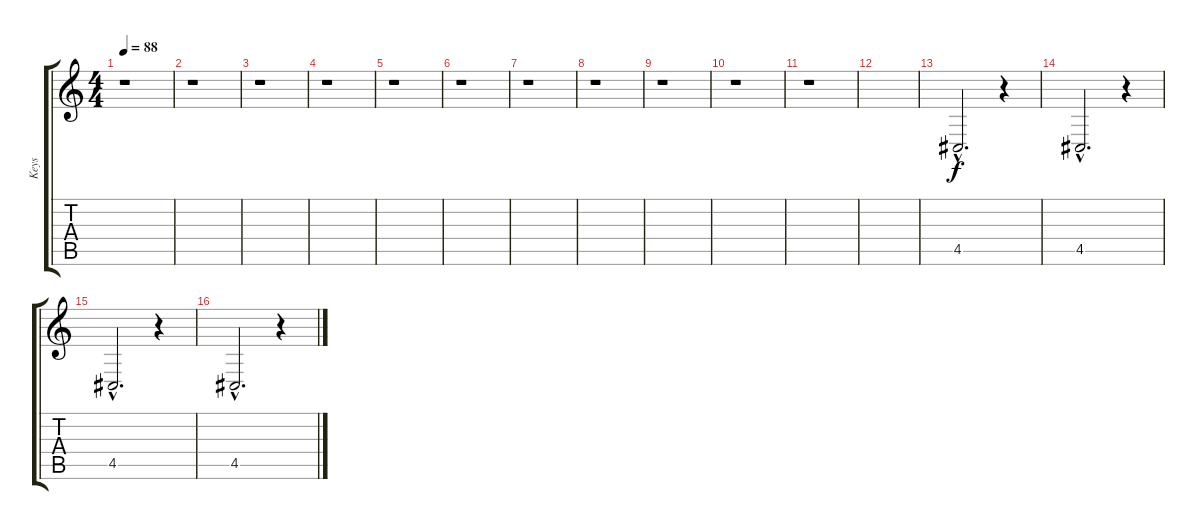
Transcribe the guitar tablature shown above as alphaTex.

\track ("Keys" "Keys") {instrument reversecymbal}
\staff {score tabs}
\tuning (E4 B3 G3 D3 A2 E2) {hide}
\ts (4 4)
\tempo 88
\clef g2
\ks c
r.1{dy f} |
r.1 |
r.1 |
r.1 |
r.1 |
r.1 |
r.1 |
r.1 |
r.1 |
r.1 |
r.1 |
|
4.5{hac}.2{d} r.4 |
4.5{hac}.2{d} r.4 |
4.5{hac}.2{d} r.4 |
4.5{hac}.2{d} r.4
